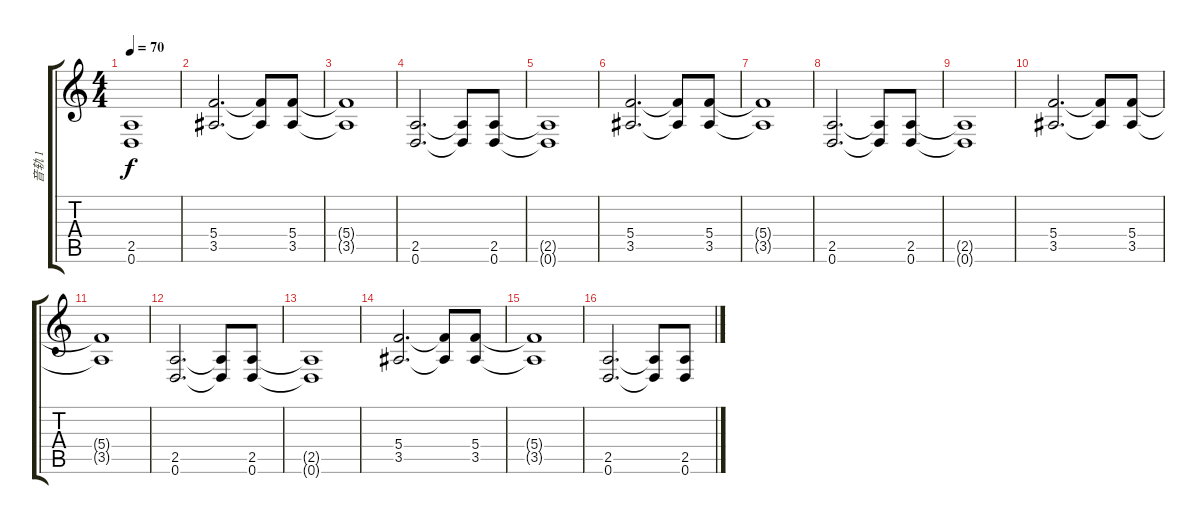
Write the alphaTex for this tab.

\track ("音轨 1" "音轨 1") {instrument distortionguitar}
\staff {score tabs}
\tuning (D4 A3 F3 C3 G2 D2) {hide}
\ts (4 4)
\tempo 70
\clef g2
\ks c
(2.5{t} 0.6{t}).1{dy f} |
(5.4 3.5).2{d} (5.4{t} 3.5{t}).8 (5.4 3.5).8 |
(5.4{t} 3.5{t}).1 |
(2.5 0.6).2{d} (2.5{t} 0.6{t}).8 (2.5 0.6).8 |
(2.5{t} 0.6{t}).1 |
(5.4 3.5).2{d} (5.4{t} 3.5{t}).8 (5.4 3.5).8 |
(5.4{t} 3.5{t}).1 |
(2.5 0.6).2{d} (2.5{t} 0.6{t}).8 (2.5 0.6).8 |
(2.5{t} 0.6{t}).1 |
(5.4 3.5).2{d} (5.4{t} 3.5{t}).8 (5.4 3.5).8 |
(5.4{t} 3.5{t}).1 |
(2.5 0.6).2{d} (2.5{t} 0.6{t}).8 (2.5 0.6).8 |
(2.5{t} 0.6{t}).1 |
(5.4 3.5).2{d} (5.4{t} 3.5{t}).8 (5.4 3.5).8 |
(5.4{t} 3.5{t}).1 |
(2.5 0.6).2{d} (2.5{t} 0.6{t}).8 (2.5 0.6).8
